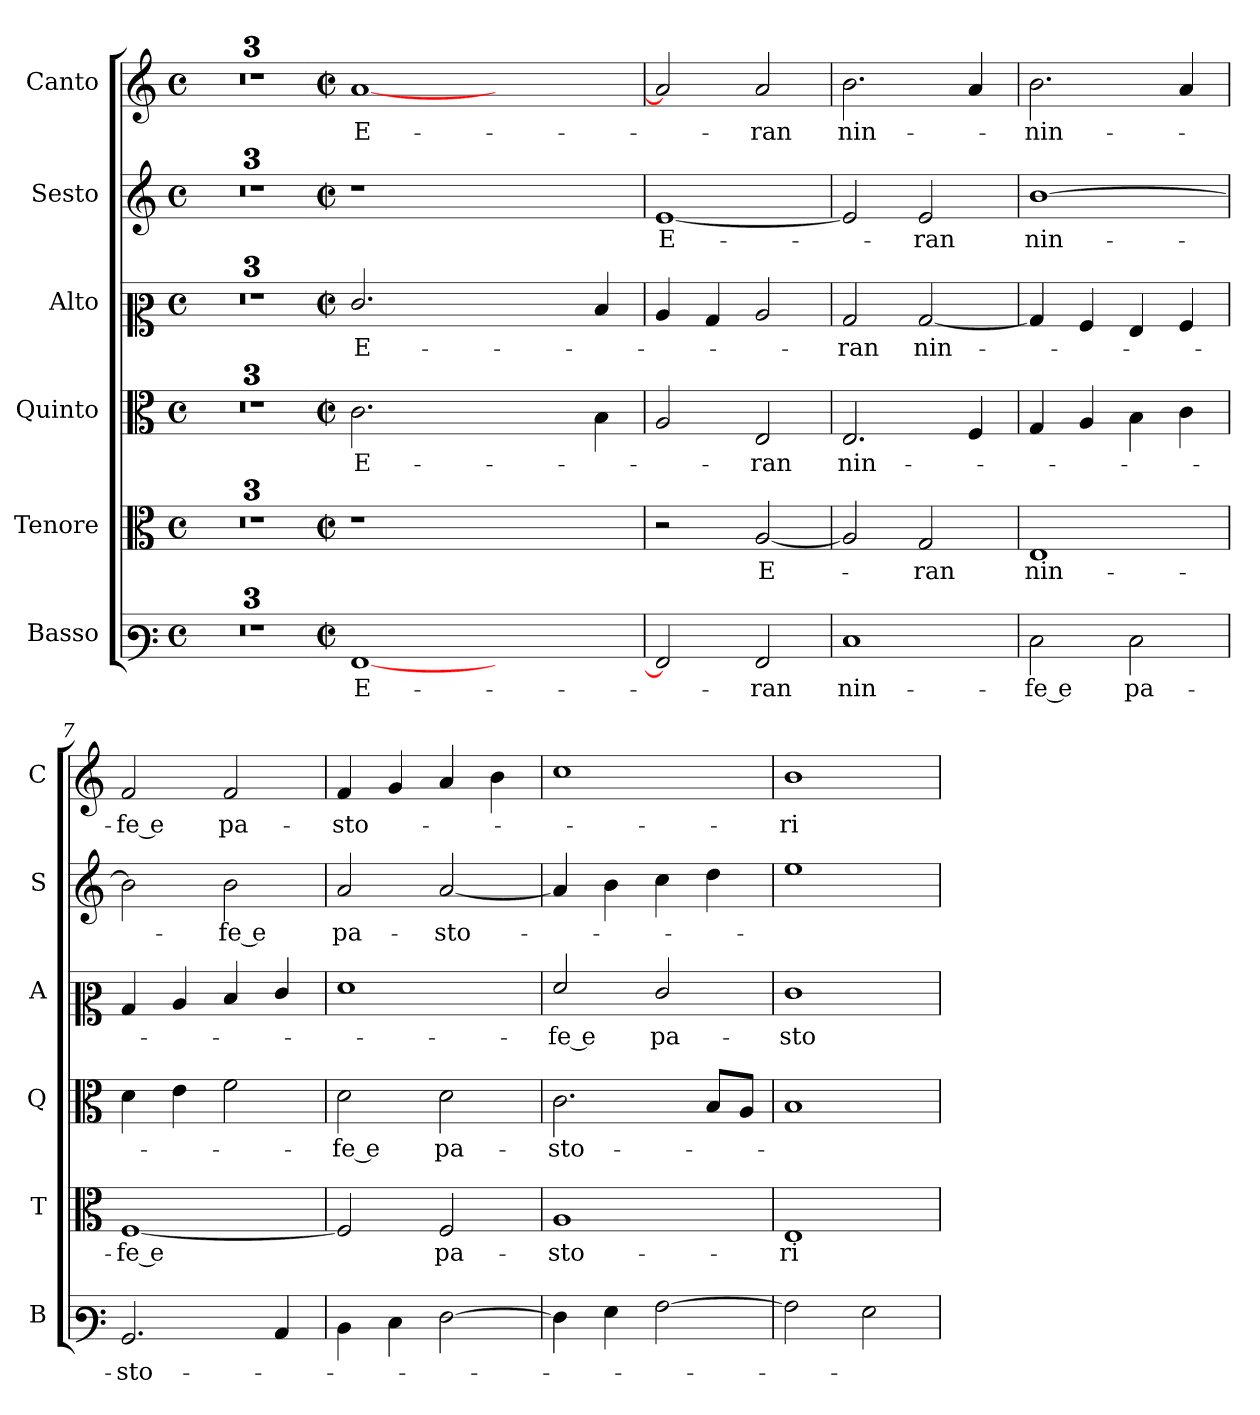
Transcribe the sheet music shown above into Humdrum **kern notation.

**kern	**text	**kern	**text	**kern	**text	**kern	**text	**kern	**text	**kern	**text
*part6	*part6	*part5	*part5	*part4	*part4	*part3	*part3	*part2	*part2	*part1	*part1
*staff6	*staff6	*staff5	*staff5	*staff4	*staff4	*staff3	*staff3	*staff2	*staff2	*staff1	*staff1
*I"Basso	*	*I"Tenore	*	*I"Quinto	*	*I"Alto	*	*I"Sesto	*	*I"Canto	*
*I'B	*	*I'T	*	*I'Q	*	*I'A	*	*I'S	*	*I'C	*
*clefF3	*	*clefC3	*	*clefC3	*	*clefC2	*	*clefG2	*	*clefG2	*
*k[]	*	*k[]	*	*k[]	*	*k[]	*	*k[]	*	*k[]	*
*C:	*	*C:	*	*C:	*	*C:	*	*C:	*	*C:	*
*M4/4	*	*M4/4	*	*M4/4	*	*M4/4	*	*M4/4	*	*M4/4	*
*met(c)	*	*met(c)	*	*met(c)	*	*met(c)	*	*met(c)	*	*met(c)	*
=1	=1	=1	=1	=1	=1	=1	=1	=1	=1	=1	=1
1ryy	.	1ryy	.	1ryy	.	1ryy	.	1ryy	.	1ryy	.
=2	=2	=2	=2	=2	=2	=2	=2	=2	=2	=2	=2
1ryy	.	1ryy	.	1ryy	.	1ryy	.	1ryy	.	1ryy	.
=3	=3	=3	=3	=3	=3	=3	=3	=3	=3	=3	=3
*clefF4	*	*clefGv2	*	*clefGv2	*	*clefG2	*	*	*	*	*
*k[f#c#g#]	*	*k[f#c#g#]	*	*k[f#c#g#]	*	*k[f#c#g#]	*	*k[f#c#g#]	*	*k[f#c#g#]	*
*A:	*	*A:	*	*A:	*	*A:	*	*A:	*	*A:	*
1ryy	.	1ryy	.	1ryy	.	1ryy	.	1ryy	.	1ryy	.
=3X1-	=3X1-	=3X1-	=3X1-	=3X1-	=3X1-	=3X1-	=3X1-	=3X1-	=3X1-	=3X1-	=3X1-
*M2/2	*	*M2/2	*	*M2/2	*	*M2/2	*	*M2/2	*	*M2/2	*
*met(c|)	*	*met(c|)	*	*met(c|)	*	*met(c|)	*	*met(c|)	*	*met(c|)	*
!	!LO:LY:b	!	!	!	!LO:LY:b	!	!LO:LY:b	!	!	!	!LO:LY:b
[1AA	E-	1r	.	2.c#\	E-	2.e/	E-	1r	.	[1a	E-
.	.	.	.	1ryy	.	1ryy	.	.	.	.	.
1ryy	.	1ryy	.	.	.	.	.	1ryy	.	1ryy	.
.	.	.	.	4B\	.	4d/	.	.	.	.	.
=4	=4	=4	=4	=4	=4	=4	=4	=4	=4	=4	=4
!	!	!	!	!	!	!	!	!	!LO:LY:b	!	!
2AA/]	.	2r	.	2A/	.	4c#/	.	[1e	E-	2a/]	.
.	.	.	.	.	.	4B/	.	.	.	.	.
!	!LO:LY:b	!	!LO:LY:b	!	!LO:LY:b	!	!	!	!	!	!LO:LY:b
2AA/	-ran	[2A/	E-	2E/	-ran	2c#/	.	.	.	2a/	-ran
=5	=5	=5	=5	=5	=5	=5	=5	=5	=5	=5	=5
!	!LO:LY:b	!	!	!	!LO:LY:b	!	!LO:LY:b	!	!	!	!LO:LY:b
1E	nin-	2A/]	.	2.E/	nin-	2B/	-ran	2e/]	.	2.b\	nin-
!	!	!	!LO:LY:b	!	!	!	!LO:LY:b	!	!LO:LY:b	!	!
.	.	2G#/	-ran	.	.	[2B/	nin-	2e/	-ran	.	.
.	.	.	.	4F#/	.	.	.	.	.	4a/	.
=6	=6	=6	=6	=6	=6	=6	=6	=6	=6	=6	=6
!	!LO:LY:b	!	!LO:LY:b	!	!	!	!	!	!LO:LY:b	!	!LO:LY:b
2E\	-fe e	1E	nin-	4G#/	.	4B/]	.	[1b	nin-	2.b\	-nin-
.	.	.	.	4A/	.	4A/	.	.	.	.	.
!	!LO:LY:b	!	!	!	!	!	!	!	!	!	!
2E\	pa-	.	.	4B\	.	4G#/	.	.	.	.	.
.	.	.	.	4c#\	.	4A/	.	.	.	4a/	.
!!LO:PB:g=z
=7	=7	=7	=7	=7	=7	=7	=7	=7	=7	=7	=7
!	!LO:LY:b	!	!LO:LY:b	!	!	!	!	!	!	!	!LO:LY:b
2.BB/	-sto-	[1F#	-fe e	4d\	.	4B/	.	2b\]	.	2f#/	-fe e
.	.	.	.	4e\	.	4c#/	.	.	.	.	.
!	!	!	!	!	!	!	!	!	!LO:LY:b	!	!LO:LY:b
.	.	.	.	2f#\	.	4d/	.	2b\	-fe e	2f#/	pa-
4C#/	.	.	.	.	.	4e/	.	.	.	.	.
=8	=8	=8	=8	=8	=8	=8	=8	=8	=8	=8	=8
!	!	!	!	!	!LO:LY:b	!	!	!	!LO:LY:b	!	!LO:LY:b
4D\	.	2F#/]	.	2d\	-fe e	1f#	.	2a/	pa-	4f#/	-sto-
4E\	.	.	.	.	.	.	.	.	.	4g#/	.
!	!	!	!LO:LY:b	!	!LO:LY:b	!	!	!	!LO:LY:b	!	!
[2F#\	.	2F#/	pa-	2d\	pa-	.	.	[2a/	-sto-	4a/	.
.	.	.	.	.	.	.	.	.	.	4b\	.
=9	=9	=9	=9	=9	=9	=9	=9	=9	=9	=9	=9
!	!	!	!LO:LY:b	!	!LO:LY:b	!	!LO:LY:b	!	!	!	!
4F#\]	.	1A	-sto-	2.c#\	-sto-	2f#/	-fe e	4a/]	.	1cc#	.
4G#\	.	.	.	.	.	.	.	4b\	.	.	.
!	!	!	!	!	!	!	!LO:LY:b	!	!	!	!
[2A\	.	.	.	.	.	2e/	pa-	4cc#\	.	.	.
.	.	.	.	8B/L	.	.	.	4dd\	.	.	.
.	.	.	.	8A/J	.	.	.	.	.	.	.
=10	=10	=10	=10	=10	=10	=10	=10	=10	=10	=10	=10
!	!	!	!LO:LY:b	!	!	!	!LO:LY:b	!	!	!	!LO:LY:b
2A\]	.	1E	-ri	1B	.	1e	-sto-	1ee	.	1b	-ri
2G#\	.	.	.	.	.	.	.	.	.	.	.
=	=	=	=	=	=	=	=	=	=	=	=
*-	*-	*-	*-	*-	*-	*-	*-	*-	*-	*-	*-
